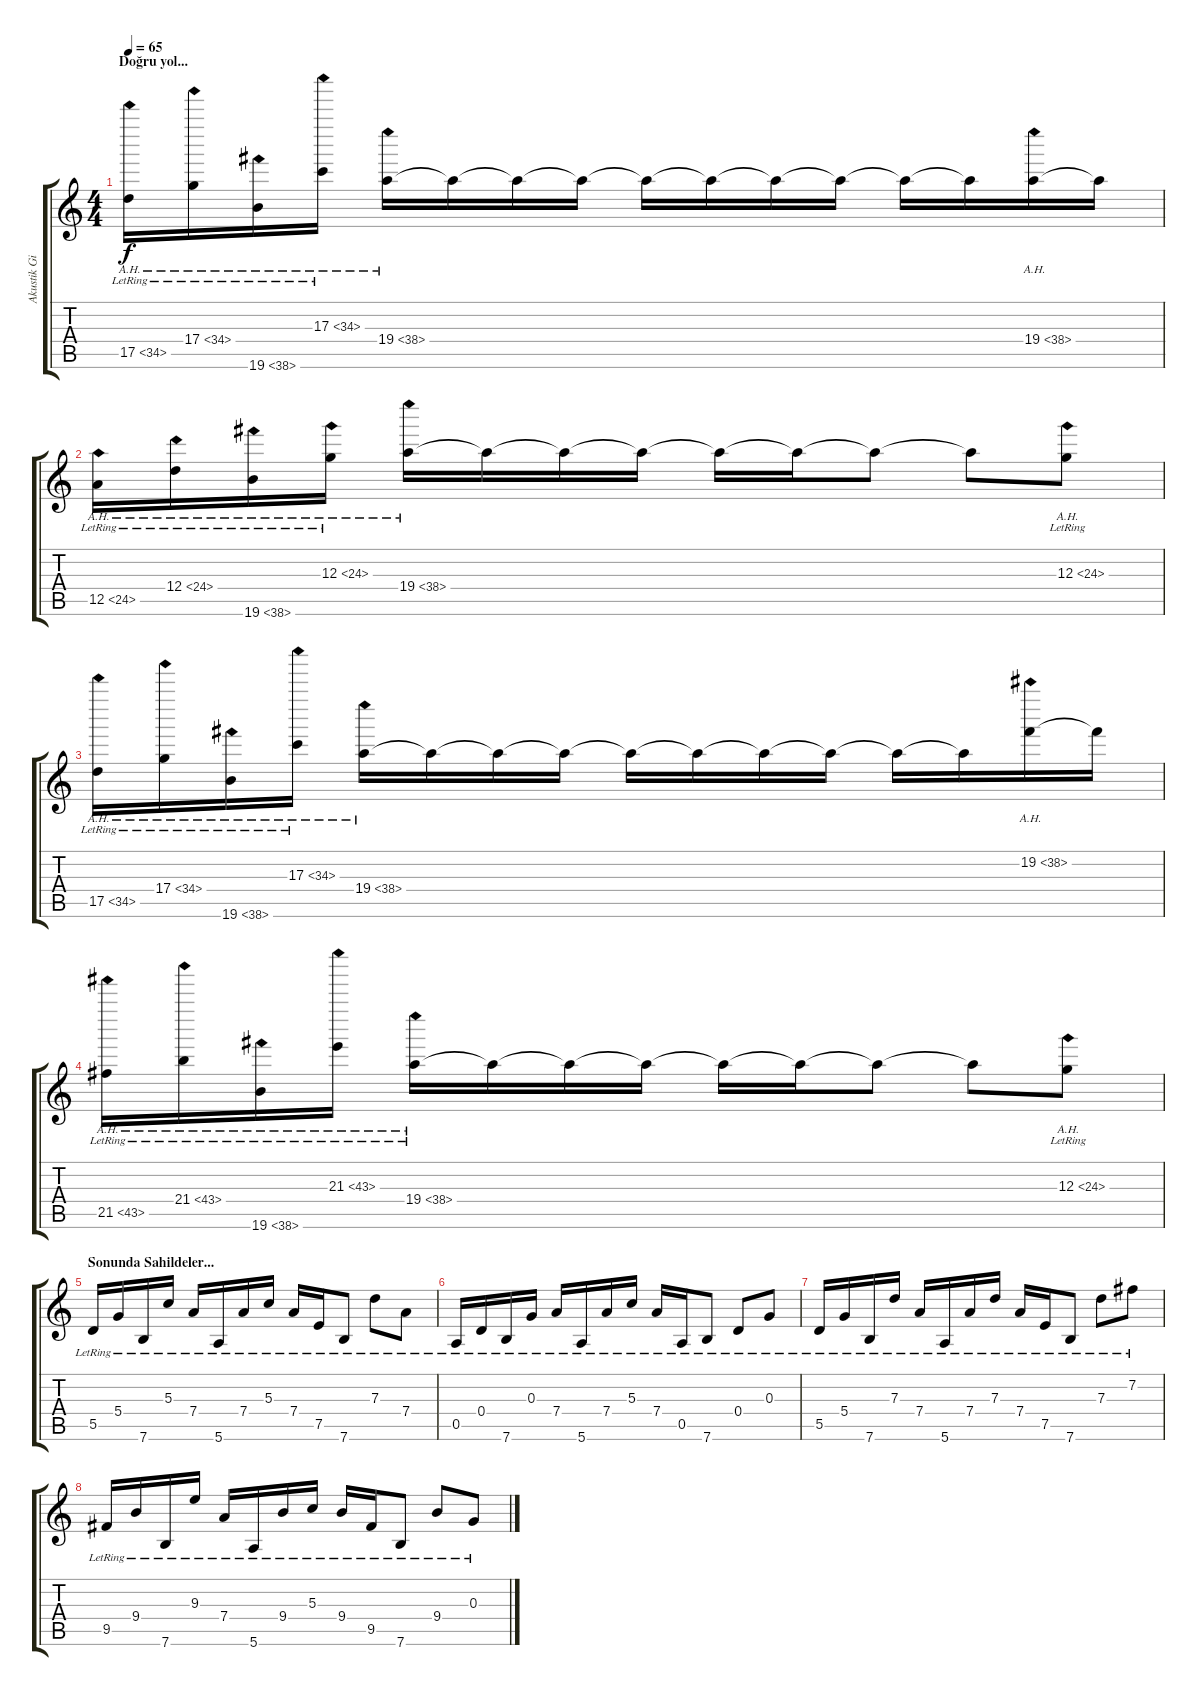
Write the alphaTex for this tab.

\track ("Akustik Gitar" "Akustik Gi") {instrument acousticguitarnylon}
\staff {score tabs}
\tuning (E4 B3 G3 D3 A2 E2) {hide}
\ts (4 4)
\section ("" "Doğru yol...")
\tempo 65
\clef g2
\ks c
17.5{ah 17 lr}.16{dy f} 17.4{ah 17 lr}.16 19.6{ah 19 lr}.16 17.3{ah 17 lr}.16 19.4{ah 19}.16 19.4{t}.16 19.4{t}.16 19.4{t}.16 19.4{t}.16 19.4{t}.16 19.4{t}.16 19.4{t}.16 19.4{t}.16 19.4{t}.16 19.4{ah 19}.16 19.4{t}.16 |
12.5{ah 12 lr}.16 12.4{ah 12 lr}.16 19.6{ah 19 lr}.16 12.3{ah 12 lr}.16 19.4{ah 19}.16 19.4{t}.16 19.4{t}.16 19.4{t}.16 19.4{t}.16 19.4{t}.16 19.4{t}.8 19.4{t}.8 12.3{ah 12 lr}.8 |
17.5{ah 17 lr}.16 17.4{ah 17 lr}.16 19.6{ah 19 lr}.16 17.3{ah 17 lr}.16 19.4{ah 19}.16 19.4{t}.16 19.4{t}.16 19.4{t}.16 19.4{t}.16 19.4{t}.16 19.4{t}.16 19.4{t}.16 19.4{t}.16 19.4{t}.16 19.2{ah 19}.16 19.2{t}.16 |
21.5{ah 22 lr}.16 21.4{ah 22 lr}.16 19.6{ah 19 lr}.16 21.3{ah 22 lr}.16 19.4{ah 19 lr}.16 19.4{t}.16 19.4{t}.16 19.4{t}.16 19.4{t}.16 19.4{t}.16 19.4{t}.8 19.4{t}.8 12.3{ah 12 lr}.8 |
\section ("" "Sonunda Sahildeler...")
5.5{lr}.16 5.4{lr}.16 7.6{lr}.16 5.3{lr}.16 7.4{lr}.16 5.6{lr}.16 7.4{lr}.16 5.3{lr}.16 7.4{lr}.16 7.5{lr}.16 7.6{lr}.8 7.3{lr}.8 7.4{lr}.8 |
0.5{lr}.16 0.4{lr}.16 7.6{lr}.16 0.3{lr}.16 7.4{lr}.16 5.6{lr}.16 7.4{lr}.16 5.3{lr}.16 7.4{lr}.16 0.5{lr}.16 7.6{lr}.8 0.4{lr}.8 0.3{lr}.8 |
5.5{lr}.16 5.4{lr}.16 7.6{lr}.16 7.3{lr}.16 7.4{lr}.16 5.6{lr}.16 7.4{lr}.16 7.3{lr}.16 7.4{lr}.16 7.5{lr}.16 7.6{lr}.8 7.3{lr}.8 7.2{lr}.8 |
9.5{lr}.16 9.4{lr}.16 7.6{lr}.16 9.3{lr}.16 7.4{lr}.16 5.6{lr}.16 9.4{lr}.16 5.3{lr}.16 9.4{lr}.16 9.5{lr}.16 7.6{lr}.8 9.4{lr}.8 0.3{lr}.8
